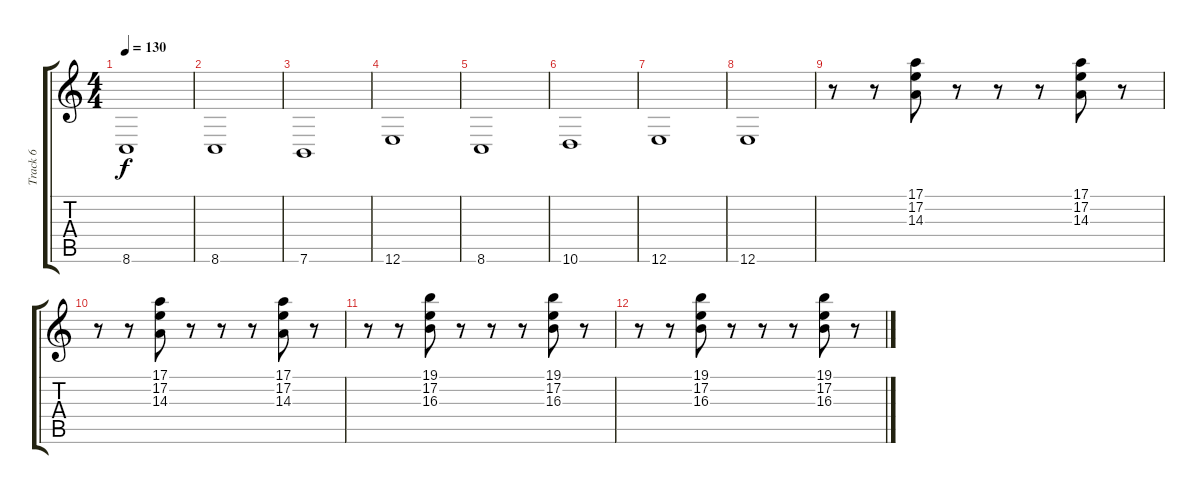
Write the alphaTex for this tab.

\track ("Track 6" "Track 6") {instrument electricpiano1}
\staff {score tabs}
\tuning (E4 B3 G3 D3 A2 E2) {hide}
\ts (4 4)
\tempo 130
\clef g2
\ks c
8.6.1{dy f} |
8.6.1 |
7.6.1 |
12.6.1 |
8.6.1 |
10.6.1 |
12.6.1 |
12.6.1 |
r.8 r.8 (17.1 17.2 14.3).8{volume 10} r.8 r.8 r.8 (17.1 17.2 14.3).8{volume 10} r.8 |
r.8 r.8 (17.1 17.2 14.3).8{volume 10} r.8 r.8 r.8 (17.1 17.2 14.3).8{volume 10} r.8 |
r.8 r.8 (19.1 17.2 16.3).8{volume 10} r.8 r.8 r.8 (19.1 17.2 16.3).8{volume 10} r.8 |
r.8 r.8 (19.1 17.2 16.3).8{volume 10} r.8 r.8 r.8 (19.1 17.2 16.3).8{volume 10} r.8
